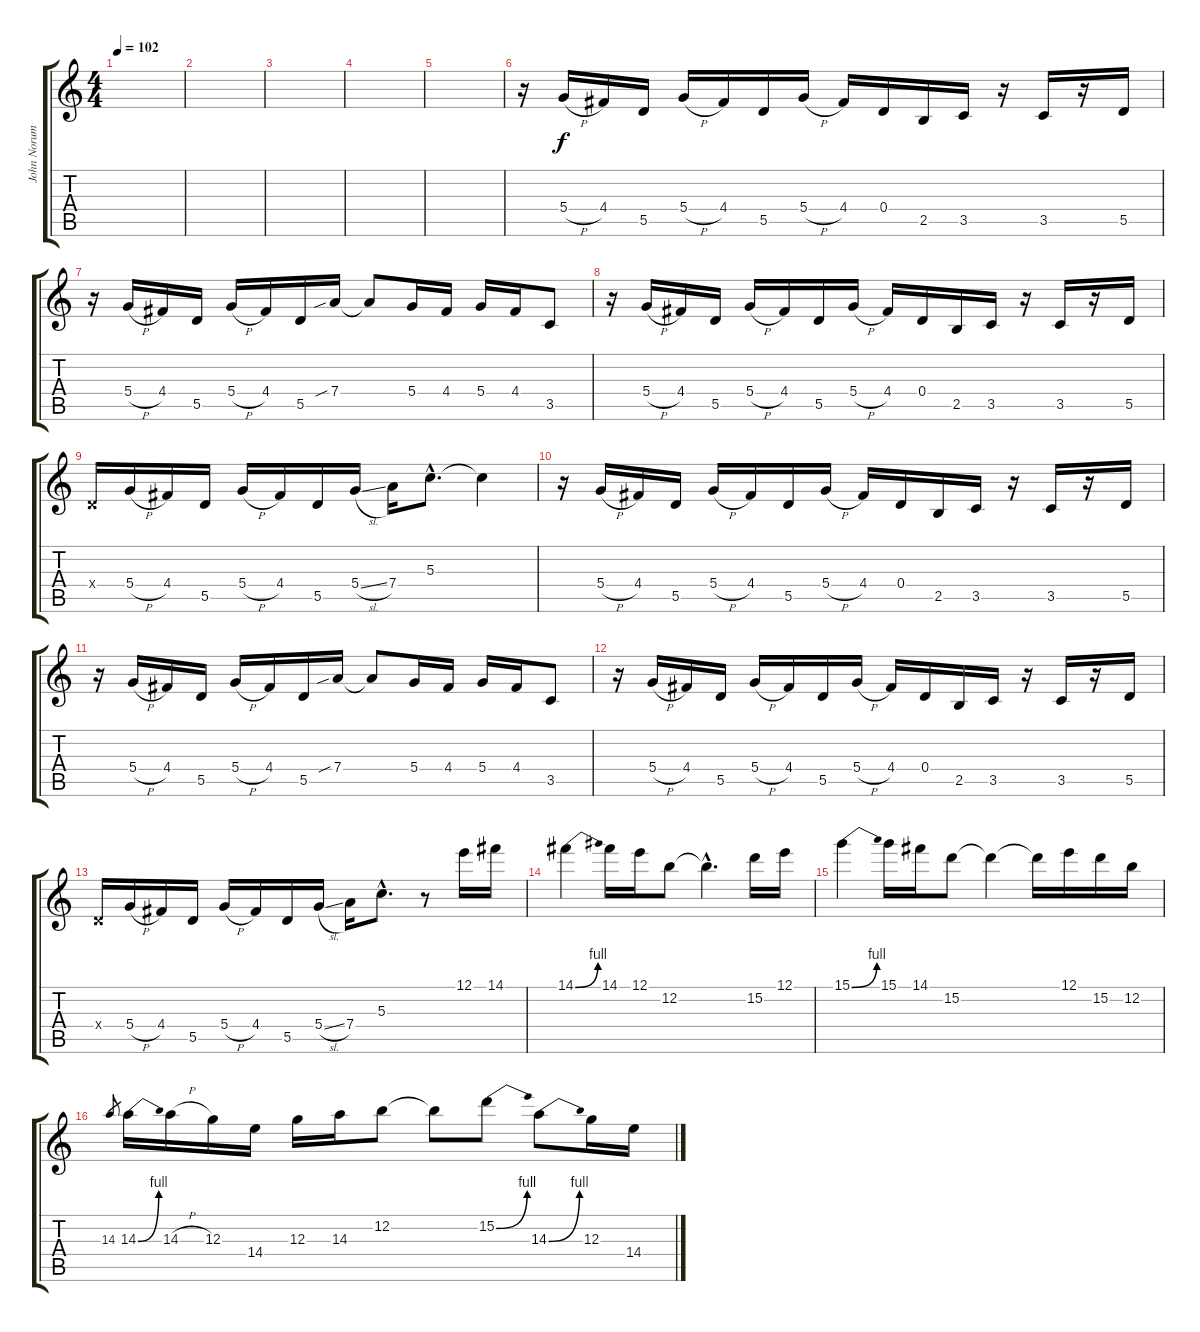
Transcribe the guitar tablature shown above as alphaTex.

\track ("John Norum Gtr 2" "John Norum") {instrument overdrivenguitar}
\staff {score tabs}
\tuning (E4 B3 G3 D3 A2 E2) {hide}
\ts (4 4)
\tempo 102
\clef g2
\ks c
|
|
|
|
|
r.16 5.4{h}.16 4.4.16 5.5.16 5.4{h}.16 4.4.16 5.5.16 5.4{h}.16 4.4.16 0.4.16 2.5.16 3.5.16 r.16 3.5.16 r.16 5.5.16 |
r.16 5.4{h}.16 4.4.16 5.5.16 5.4{h}.16 4.4.16 5.5.16 7.4{sib}.16 7.4{t}.8 5.4.16 4.4.16 5.4.16 4.4.16 3.5.8 |
r.16 5.4{h}.16 4.4.16 5.5.16 5.4{h}.16 4.4.16 5.5.16 5.4{h}.16 4.4.16 0.4.16 2.5.16 3.5.16 r.16 3.5.16 r.16 5.5.16 |
0.4{x}.16 5.4{h}.16 4.4.16 5.5.16 5.4{h}.16 4.4.16 5.5.16 5.4{sl}.16 7.4.16 5.3{hac}.8{d} 5.3{t}.4 |
r.16 5.4{h}.16 4.4.16 5.5.16 5.4{h}.16 4.4.16 5.5.16 5.4{h}.16 4.4.16 0.4.16 2.5.16 3.5.16 r.16 3.5.16 r.16 5.5.16 |
r.16 5.4{h}.16 4.4.16 5.5.16 5.4{h}.16 4.4.16 5.5.16 7.4{sib}.16 7.4{t}.8 5.4.16 4.4.16 5.4.16 4.4.16 3.5.8 |
r.16 5.4{h}.16 4.4.16 5.5.16 5.4{h}.16 4.4.16 5.5.16 5.4{h}.16 4.4.16 0.4.16 2.5.16 3.5.16 r.16 3.5.16 r.16 5.5.16 |
0.4{x}.16 5.4{h}.16 4.4.16 5.5.16 5.4{h}.16 4.4.16 5.5.16 5.4{sl}.16 7.4.16 5.3{hac}.8{d} r.8 12.1.16 14.1.16 |
14.1{be (bend 0 0 60 4)}.4 14.1.16 12.1.16 12.2.8 12.2{hac t}.4{d} 15.2.16 12.1.16 |
15.1{be (bend 0 0 60 4)}.4 15.1.16 14.1.16 15.2.8 15.2{t}.4 15.2{t}.16 12.1.16 15.2.16 12.2.16 |
14.3.8{gr} 14.3{be (bend 0 0 60 4)}.16 14.3{h}.16 12.3.16 14.4.16 12.3.16 14.3.16 12.2.8 12.2{t}.8 15.2{be (bend 0 0 60 4)}.8 14.3{be (bend 0 0 60 4)}.8 12.3.16 14.4.16
